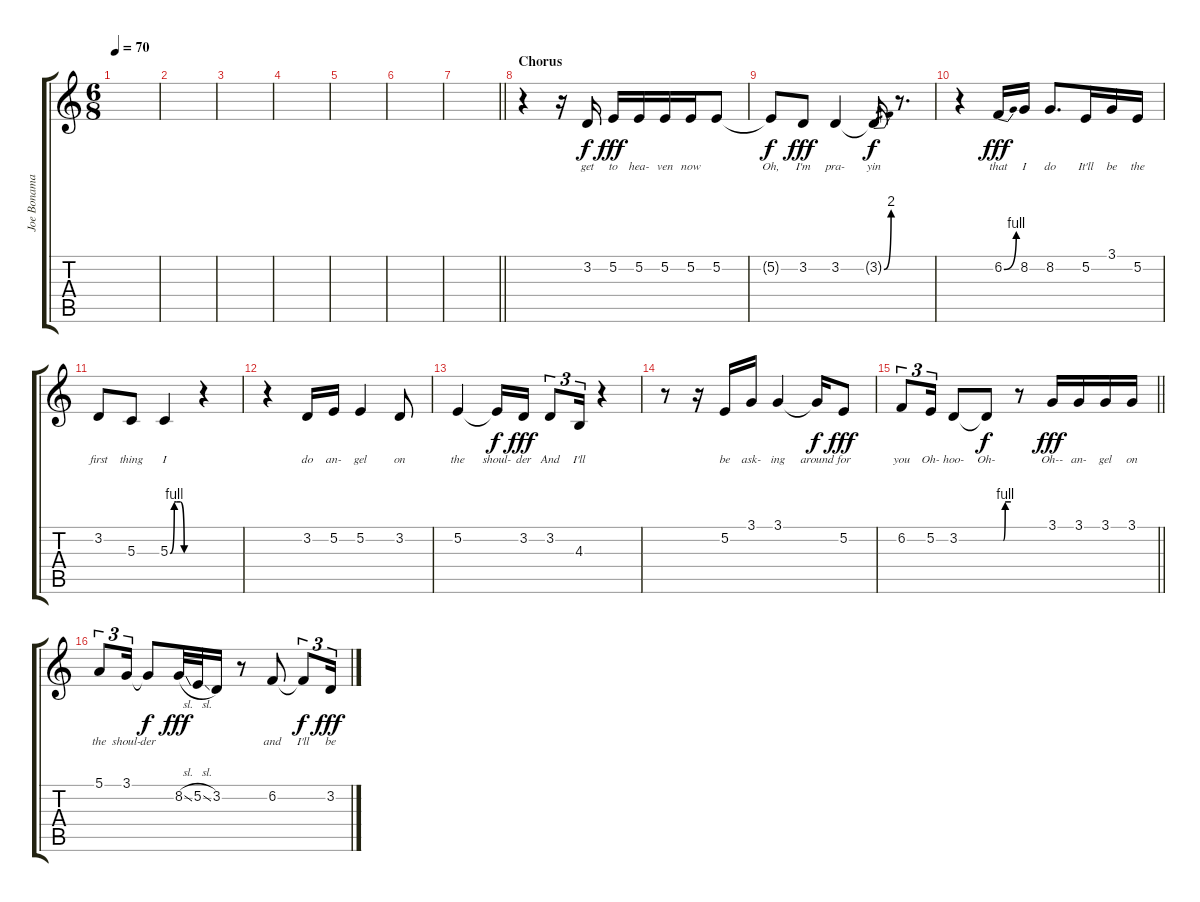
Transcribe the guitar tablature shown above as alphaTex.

\track ("Joe Bonamassa Vocals" "Joe Bonama") {instrument sopranosax}
\staff {score tabs}
\tuning (E4 B3 G3 D3 A2 E2) {hide}
\ts (6 8)
\tempo 70
\clef g2
\ks c
|
|
|
|
|
|
\barLineRight lightlight
|
\section ("" "Chorus")
r.4 r.16 3.2.16{lyrics (0 "get") lyrics (1 "") lyrics (2 "") lyrics (3 "") lyrics (4 "")} 5.2.16{lyrics (0 "to") lyrics (1 "") lyrics (2 "") lyrics (3 "") lyrics (4 "") dy fff} 5.2.16{lyrics (0 "hea-") lyrics (1 "") lyrics (2 "") lyrics (3 "") lyrics (4 "")} 5.2.16{lyrics (0 "ven") lyrics (1 "") lyrics (2 "") lyrics (3 "") lyrics (4 "")} 5.2.16{lyrics (0 "now") lyrics (1 "") lyrics (2 "") lyrics (3 "") lyrics (4 "")} 5.2.8{lyrics (0 "") lyrics (1 "") lyrics (2 "") lyrics (3 "") lyrics (4 "")} |
5.2{t}.8{lyrics (0 "Oh,") lyrics (1 "") lyrics (2 "") lyrics (3 "") lyrics (4 "") dy f} 3.2.8{lyrics (0 "I'm") lyrics (1 "") lyrics (2 "") lyrics (3 "") lyrics (4 "") dy fff} 3.2.4{lyrics (0 "pra-") lyrics (1 "") lyrics (2 "") lyrics (3 "") lyrics (4 "")} 3.2{be (bend 0 0 60 8) t}.16{lyrics (0 "yin") lyrics (1 "") lyrics (2 "") lyrics (3 "") lyrics (4 "") dy f} r.8{d} |
r.4 6.2{be (bend 0 0 60 4)}.16{lyrics (0 "that") lyrics (1 "") lyrics (2 "") lyrics (3 "") lyrics (4 "") dy fff} 8.2.16{lyrics (0 "I") lyrics (1 "") lyrics (2 "") lyrics (3 "") lyrics (4 "")} 8.2.8{d lyrics (0 "do") lyrics (1 "") lyrics (2 "") lyrics (3 "") lyrics (4 "")} 5.2.16{lyrics (0 "It'll") lyrics (1 "") lyrics (2 "") lyrics (3 "") lyrics (4 "")} 3.1.16{lyrics (0 "be") lyrics (1 "") lyrics (2 "") lyrics (3 "") lyrics (4 "")} 5.2.16{lyrics (0 "the") lyrics (1 "") lyrics (2 "") lyrics (3 "") lyrics (4 "")} |
3.2.8{lyrics (0 "first") lyrics (1 "") lyrics (2 "") lyrics (3 "") lyrics (4 "")} 5.3.8{lyrics (0 "thing") lyrics (1 "") lyrics (2 "") lyrics (3 "") lyrics (4 "")} 5.3{be (custom 0 0 10 4 15 4 25 4 34 0 60 0)}.4{lyrics (0 "I") lyrics (1 "") lyrics (2 "") lyrics (3 "") lyrics (4 "")} r.4 |
r.4 3.2.16{lyrics (0 "do") lyrics (1 "") lyrics (2 "") lyrics (3 "") lyrics (4 "")} 5.2.16{lyrics (0 "an-") lyrics (1 "") lyrics (2 "") lyrics (3 "") lyrics (4 "")} 5.2.4{lyrics (0 "gel") lyrics (1 "") lyrics (2 "") lyrics (3 "") lyrics (4 "")} 3.2.8{lyrics (0 "on") lyrics (1 "") lyrics (2 "") lyrics (3 "") lyrics (4 "")} |
5.2.4{lyrics (0 "the") lyrics (1 "") lyrics (2 "") lyrics (3 "") lyrics (4 "")} 5.2{t}.16{lyrics (0 "shoul-") lyrics (1 "") lyrics (2 "") lyrics (3 "") lyrics (4 "") dy f} 3.2.16{lyrics (0 "der") lyrics (1 "") lyrics (2 "") lyrics (3 "") lyrics (4 "") dy fff} 3.2.8{tu (3 2) lyrics (0 "And") lyrics (1 "") lyrics (2 "") lyrics (3 "") lyrics (4 "")} 4.3.16{tu (3 2) lyrics (0 "I'll") lyrics (1 "") lyrics (2 "") lyrics (3 "") lyrics (4 "")} r.4 |
r.8 r.16 5.2.16{lyrics (0 "be") lyrics (1 "") lyrics (2 "") lyrics (3 "") lyrics (4 "")} 3.1.16{lyrics (0 "ask-") lyrics (1 "") lyrics (2 "") lyrics (3 "") lyrics (4 "")} 3.1.4{lyrics (0 "ing") lyrics (1 "") lyrics (2 "") lyrics (3 "") lyrics (4 "")} 3.1{t}.16{lyrics (0 "around") lyrics (1 "") lyrics (2 "") lyrics (3 "") lyrics (4 "") dy f} 5.2.8{lyrics (0 "for") lyrics (1 "") lyrics (2 "") lyrics (3 "") lyrics (4 "") dy fff} |
\barLineRight lightlight
6.2.8{tu (3 2) lyrics (0 "you") lyrics (1 "") lyrics (2 "") lyrics (3 "") lyrics (4 "")} 5.2.16{tu (3 2) lyrics (0 "Oh-") lyrics (1 "") lyrics (2 "") lyrics (3 "") lyrics (4 "")} 3.2.8{lyrics (0 "hoo-") lyrics (1 "") lyrics (2 "") lyrics (3 "") lyrics (4 "")} 3.2{be (custom 0 0 40 0 45 4 60 4) t}.8{lyrics (0 "Oh-") lyrics (1 "") lyrics (2 "") lyrics (3 "") lyrics (4 "") dy f} r.8 3.1.16{lyrics (0 "Oh--") lyrics (1 "") lyrics (2 "") lyrics (3 "") lyrics (4 "") dy fff} 3.1.16{lyrics (0 "an-") lyrics (1 "") lyrics (2 "") lyrics (3 "") lyrics (4 "")} 3.1.16{lyrics (0 "gel") lyrics (1 "") lyrics (2 "") lyrics (3 "") lyrics (4 "")} 3.1.16{lyrics (0 "on") lyrics (1 "") lyrics (2 "") lyrics (3 "") lyrics (4 "")} |
5.1.8{tu (3 2) lyrics (0 "the") lyrics (1 "") lyrics (2 "") lyrics (3 "") lyrics (4 "")} 3.1.16{tu (3 2) lyrics (0 "shoul-") lyrics (1 "") lyrics (2 "") lyrics (3 "") lyrics (4 "")} 3.1{t}.8{lyrics (0 "der") lyrics (1 "") lyrics (2 "") lyrics (3 "") lyrics (4 "") dy f} 8.2{sl}.32{lyrics (0 "") lyrics (1 "") lyrics (2 "") lyrics (3 "") lyrics (4 "") dy fff} 5.2{sl}.32{lyrics (0 "") lyrics (1 "") lyrics (2 "") lyrics (3 "") lyrics (4 "")} 3.2.16{lyrics (0 "") lyrics (1 "") lyrics (2 "") lyrics (3 "") lyrics (4 "")} r.8 6.2.8{lyrics (0 "and") lyrics (1 "") lyrics (2 "") lyrics (3 "") lyrics (4 "")} 6.2{t}.8{tu (3 2) lyrics (0 "I'll") lyrics (1 "") lyrics (2 "") lyrics (3 "") lyrics (4 "") dy f} 3.2.16{tu (3 2) lyrics (0 "be") lyrics (1 "") lyrics (2 "") lyrics (3 "") lyrics (4 "") dy fff}
